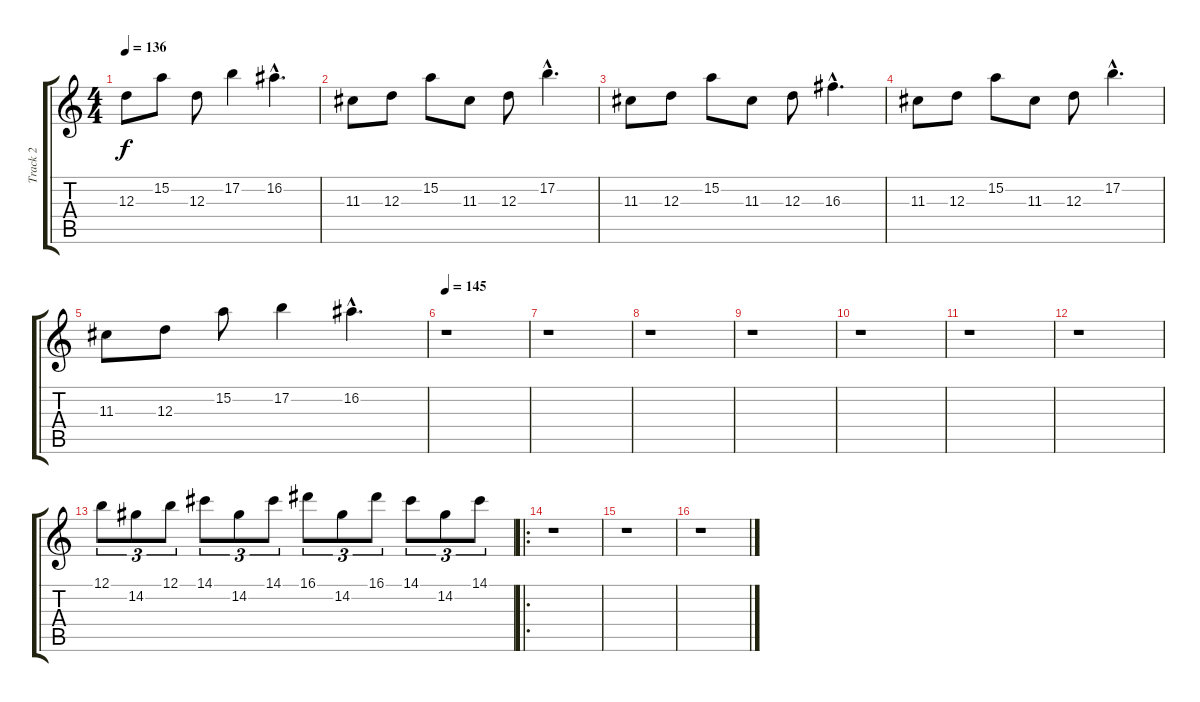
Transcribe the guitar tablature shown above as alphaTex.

\track ("Track 2" "Track 2") {instrument distortionguitar}
\staff {score tabs}
\tuning (B3 Gb3 D3 A2 E2 B1) {hide}
\ts (4 4)
\tempo 136
\clef g2
\ks c
12.3.8{dy f} 15.2.8 12.3.8 17.2.4 16.2{hac}.4{d} |
11.3.8 12.3.8 15.2.8 11.3.8 12.3.8 17.2{hac}.4{d} |
11.3.8 12.3.8 15.2.8 11.3.8 12.3.8 16.3{hac}.4{d} |
11.3.8 12.3.8 15.2.8 11.3.8 12.3.8 17.2{hac}.4{d} |
11.3.8 12.3.8 15.2.8 17.2.4 16.2{hac}.4{d} |
\tempo 145
r.1 |
r.1 |
r.1 |
r.1 |
r.1 |
r.1 |
r.1 |
12.1.8{tu (3 2)} 14.2.8{tu (3 2)} 12.1.8{tu (3 2)} 14.1.8{tu (3 2)} 14.2.8{tu (3 2)} 14.1.8{tu (3 2)} 16.1.8{tu (3 2)} 14.2.8{tu (3 2)} 16.1.8{tu (3 2)} 14.1.8{tu (3 2)} 14.2.8{tu (3 2)} 14.1.8{tu (3 2)} |
\ro
r.1 |
r.1 |
r.1
